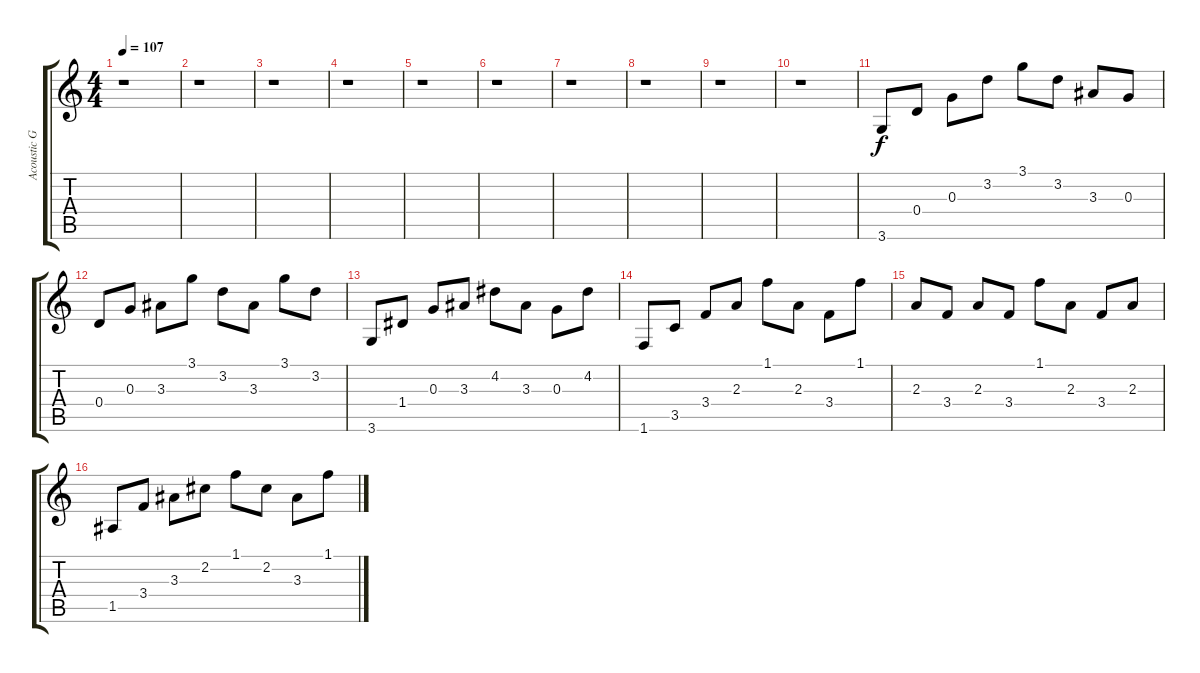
\track ("Acoustic Guitar" "Acoustic G") {instrument acousticguitarsteel}
\staff {score tabs}
\tuning (E4 B3 G3 D3 A2 E2) {hide}
\ts (4 4)
\tempo 107
\clef g2
\ks c
r.1{dy f} |
r.1 |
r.1 |
r.1 |
r.1 |
r.1 |
r.1 |
r.1 |
r.1 |
r.1 |
3.6.8{volume 11 balance 8} 0.4.8 0.3.8 3.2.8 3.1.8 3.2.8 3.3.8 0.3.8 |
0.4.8 0.3.8 3.3.8 3.1.8 3.2.8 3.3.8 3.1.8 3.2.8 |
3.6.8 1.4.8 0.3.8 3.3.8 4.2.8 3.3.8 0.3.8 4.2.8 |
1.6.8 3.5.8 3.4.8 2.3.8 1.1.8 2.3.8 3.4.8 1.1.8 |
2.3.8 3.4.8 2.3.8 3.4.8 1.1.8 2.3.8 3.4.8 2.3.8 |
1.5.8 3.4.8 3.3.8 2.2.8 1.1.8 2.2.8 3.3.8 1.1.8
